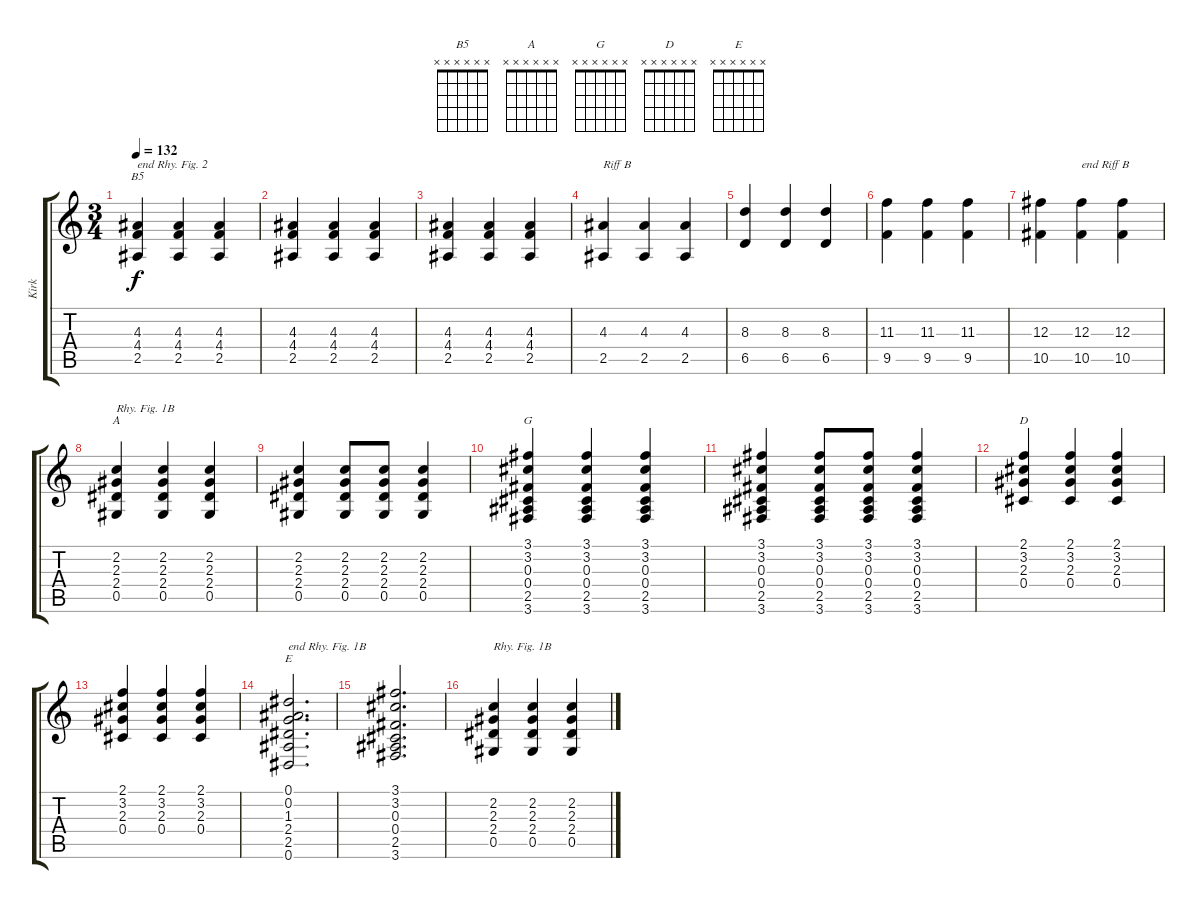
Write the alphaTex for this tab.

\track ("Kirk" "Kirk") {instrument electricguitarjazz}
\staff {score tabs}
\tuning (Eb4 Bb3 Gb3 Db3 Ab2 Eb2) {hide}
\chord ("B5" x x x x x x)
\chord ("A" x x x x x x)
\chord ("G" x x x x x x)
\chord ("D" x x x x x x)
\chord ("E" x x x x x x)
\ts (3 4)
\tempo 132
\clef g2
\ks c
(4.3 4.4 2.5).4{ch "B5" txt "end Rhy. Fig. 2" dy f} (4.3 4.4 2.5).4 (4.3 4.4 2.5).4 |
(4.3 4.4 2.5).4 (4.3 4.4 2.5).4 (4.3 4.4 2.5).4 |
(4.3 4.4 2.5).4 (4.3 4.4 2.5).4 (4.3 4.4 2.5).4 |
(4.3 2.5).4{txt "Riff B"} (4.3 2.5).4 (4.3 2.5).4 |
(8.3 6.5).4 (8.3 6.5).4 (8.3 6.5).4 |
(11.3 9.5).4 (11.3 9.5).4 (11.3 9.5).4 |
(12.3 10.5).4 (12.3 10.5).4{txt "end Riff B"} (12.3 10.5).4 |
(2.2 2.3 2.4 0.5).4{ch "A" txt "Rhy. Fig. 1B"} (2.2 2.3 2.4 0.5).4 (2.2 2.3 2.4 0.5).4 |
(2.2 2.3 2.4 0.5).4 (2.2 2.3 2.4 0.5).8 (2.2 2.3 2.4 0.5).8 (2.2 2.3 2.4 0.5).4 |
(3.1 3.2 0.3 0.4 2.5 3.6).4{ch "G"} (3.1 3.2 0.3 0.4 2.5 3.6).4 (3.1 3.2 0.3 0.4 2.5 3.6).4 |
(3.1 3.2 0.3 0.4 2.5 3.6).4 (3.1 3.2 0.3 0.4 2.5 3.6).8 (3.1 3.2 0.3 0.4 2.5 3.6).8 (3.1 3.2 0.3 0.4 2.5 3.6).4 |
(2.1 3.2 2.3 0.4).4{ch "D"} (2.1 3.2 2.3 0.4).4 (2.1 3.2 2.3 0.4).4 |
(2.1 3.2 2.3 0.4).4 (2.1 3.2 2.3 0.4).4 (2.1 3.2 2.3 0.4).4 |
(0.1 0.2 1.3 2.4 2.5 0.6).2{d ch "E" txt "end Rhy. Fig. 1B"} |
(3.1 3.2 0.3 0.4 2.5 3.6).2{d} |
(2.2 2.3 2.4 0.5).4{txt "Rhy. Fig. 1B"} (2.2 2.3 2.4 0.5).4 (2.2 2.3 2.4 0.5).4
